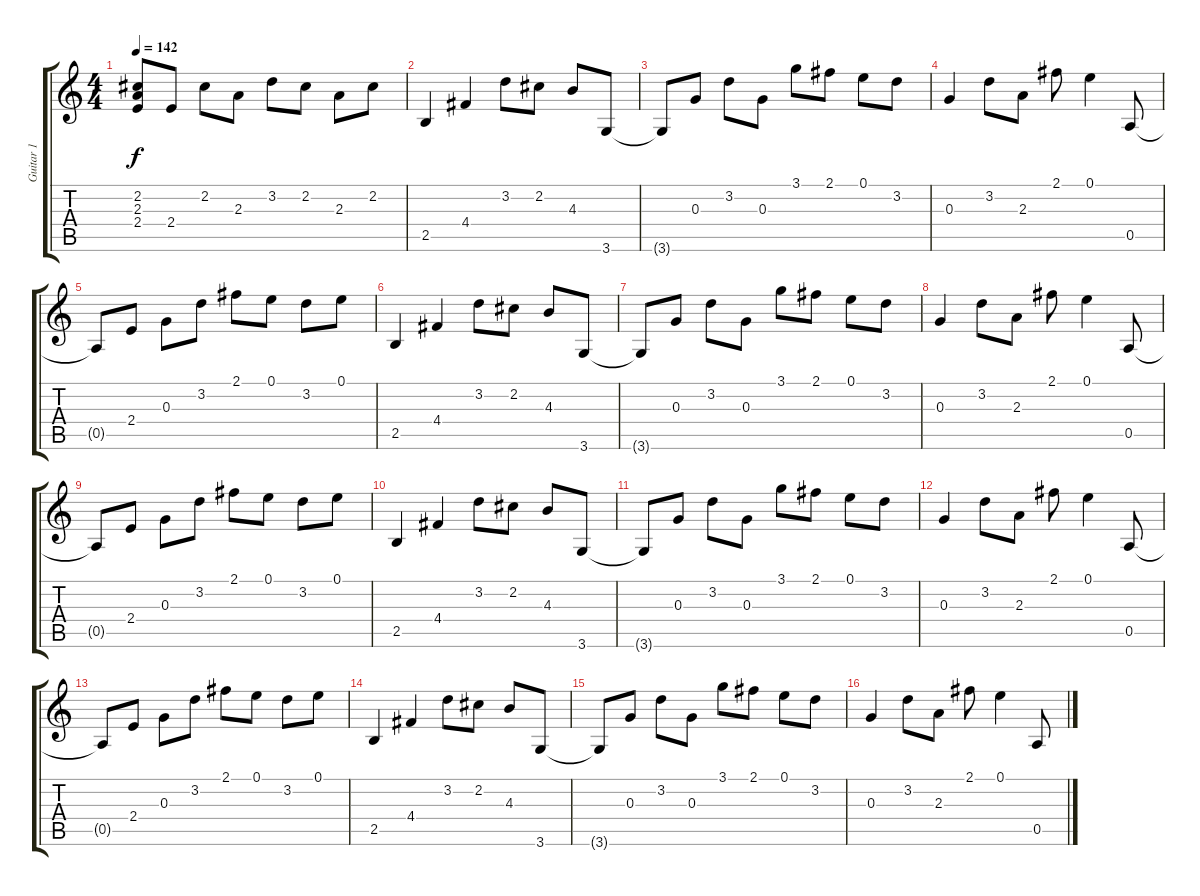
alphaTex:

\track ("Guitar 1" "Guitar 1") {instrument electricguitarclean}
\staff {score tabs}
\tuning (E4 B3 G3 D3 A2 E2) {hide}
\ts (4 4)
\tempo 142
\clef g2
\ks c
(2.2{t} 2.3{t} 2.4{t}).8{dy f} 2.4.8 2.2.8 2.3.8 3.2.8 2.2.8 2.3.8 2.2.8 |
2.5.4 4.4.4 3.2.8 2.2.8 4.3.8 3.6.8 |
3.6{t}.8 0.3.8 3.2.8 0.3.8 3.1.8 2.1.8 0.1.8 3.2.8 |
0.3.4 3.2.8 2.3.8 2.1.8 0.1.4 0.5.8 |
0.5{t}.8 2.4.8 0.3.8 3.2.8 2.1.8 0.1.8 3.2.8 0.1.8 |
2.5.4 4.4.4 3.2.8 2.2.8 4.3.8 3.6.8 |
3.6{t}.8 0.3.8 3.2.8 0.3.8 3.1.8 2.1.8 0.1.8 3.2.8 |
0.3.4 3.2.8 2.3.8 2.1.8 0.1.4 0.5.8 |
0.5{t}.8 2.4.8 0.3.8 3.2.8 2.1.8 0.1.8 3.2.8 0.1.8 |
2.5.4 4.4.4 3.2.8 2.2.8 4.3.8 3.6.8 |
3.6{t}.8 0.3.8 3.2.8 0.3.8 3.1.8 2.1.8 0.1.8 3.2.8 |
0.3.4 3.2.8 2.3.8 2.1.8 0.1.4 0.5.8 |
0.5{t}.8 2.4.8 0.3.8 3.2.8 2.1.8 0.1.8 3.2.8 0.1.8 |
2.5.4 4.4.4 3.2.8 2.2.8 4.3.8 3.6.8 |
3.6{t}.8 0.3.8 3.2.8 0.3.8 3.1.8 2.1.8 0.1.8 3.2.8 |
0.3.4 3.2.8 2.3.8 2.1.8 0.1.4 0.5.8
